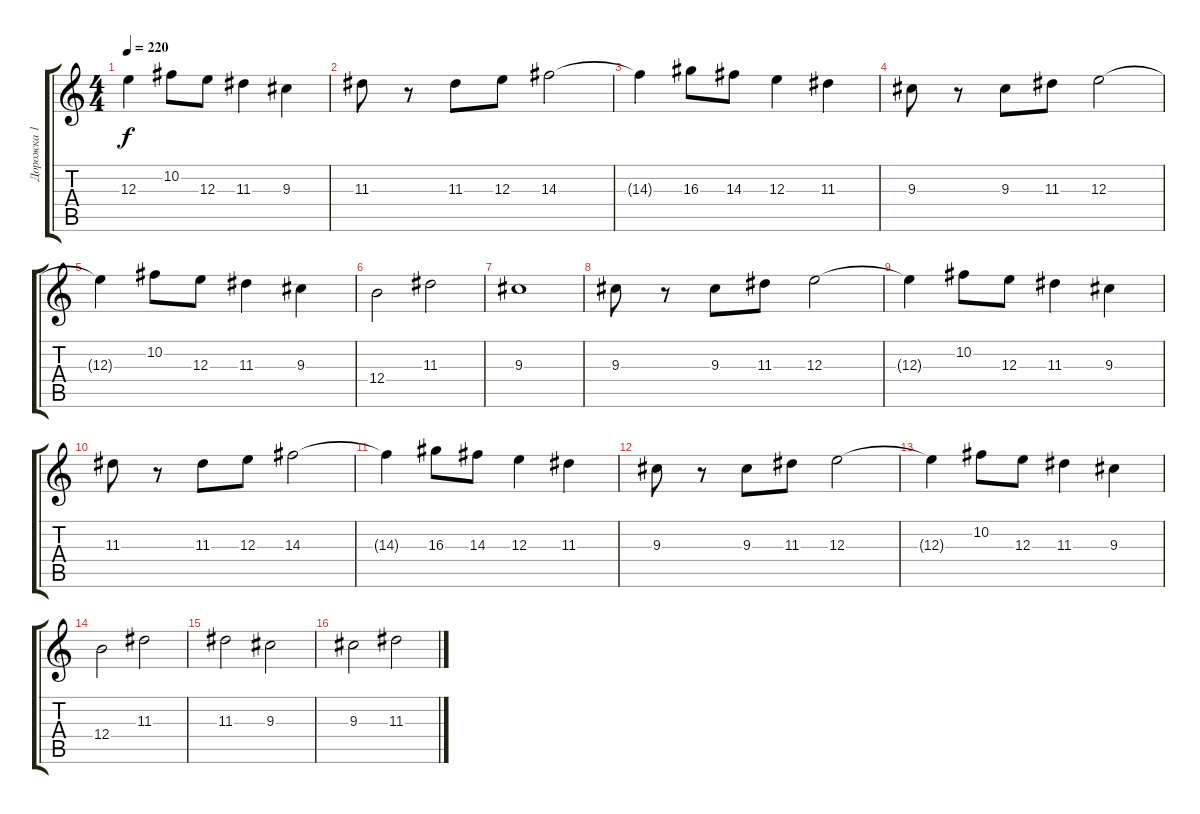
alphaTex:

\track ("Дорожка 1" "Дорожка 1") {instrument overdrivenguitar}
\staff {score tabs}
\tuning (Db4 Ab3 E3 B2 Gb2 Db2) {hide}
\ts (4 4)
\tempo 220
\clef g2
\ks c
12.3{t}.4{dy f} 10.2.8 12.3.8 11.3.4 9.3.4 |
11.3.8 r.8 11.3.8 12.3.8 14.3.2 |
14.3{t}.4 16.3.8 14.3.8 12.3.4 11.3.4 |
9.3.8 r.8 9.3.8 11.3.8 12.3.2 |
12.3{t}.4 10.2.8 12.3.8 11.3.4 9.3.4 |
12.4.2 11.3.2 |
9.3.1 |
9.3.8 r.8 9.3.8 11.3.8 12.3.2 |
12.3{t}.4 10.2.8 12.3.8 11.3.4 9.3.4 |
11.3.8 r.8 11.3.8 12.3.8 14.3.2 |
14.3{t}.4 16.3.8 14.3.8 12.3.4 11.3.4 |
9.3.8 r.8 9.3.8 11.3.8 12.3.2 |
12.3{t}.4 10.2.8 12.3.8 11.3.4 9.3.4 |
12.4.2 11.3.2 |
11.3.2 9.3.2 |
9.3.2 11.3.2
